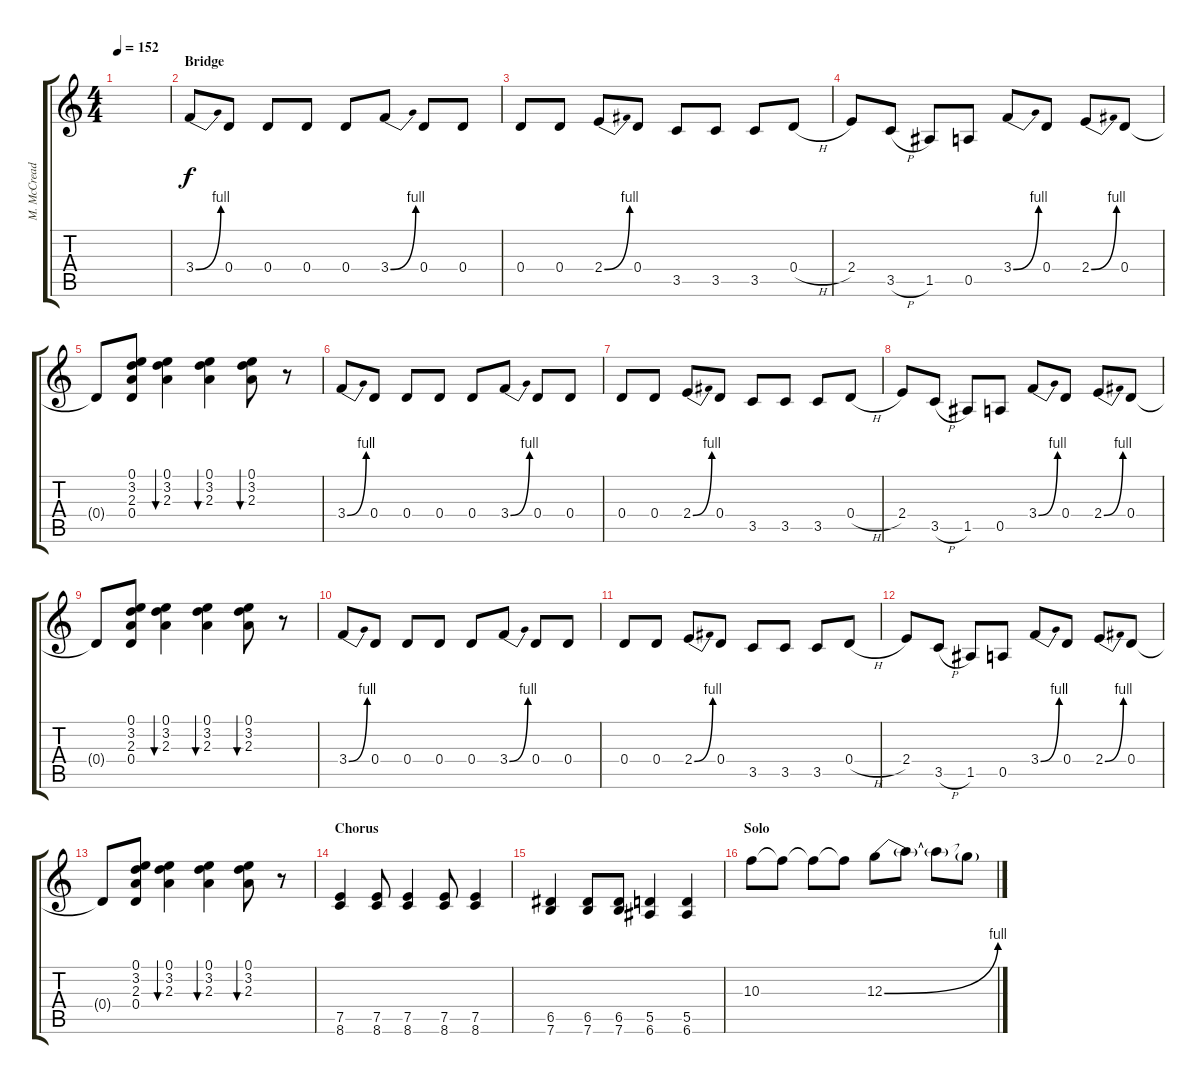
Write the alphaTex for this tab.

\track ("M. McCready" "M. McCread") {instrument distortionguitar}
\staff {score tabs}
\tuning (E4 B3 G3 D3 A2 E2) {hide}
\ts (4 4)
\tempo 152
\clef g2
\ks c
|
\section ("" "Bridge")
3.4{be (bend 0 0 60 4)}.8 0.4.8 0.4.8 0.4.8 0.4.8 3.4{be (bend 0 0 60 4)}.8 0.4.8 0.4.8 |
0.4.8 0.4.8 2.4{be (bend 0 0 60 4)}.8 0.4.8 3.5.8 3.5.8 3.5.8 0.4{h}.8 |
2.4.8 3.5{h}.8 1.5.8 0.5.8 3.4{be (bend 0 0 60 4)}.8 0.4.8 2.4{be (bend 0 0 60 4)}.8 0.4.8 |
0.4{t}.8 (0.1 3.2 2.3 0.4).8 (0.1 3.2 2.3).4{bu 120} (0.1 3.2 2.3).4{bu 120} (0.1 3.2 2.3).8{bu 120} r.8 |
3.4{be (bend 0 0 60 4)}.8 0.4.8 0.4.8 0.4.8 0.4.8 3.4{be (bend 0 0 60 4)}.8 0.4.8 0.4.8 |
0.4.8 0.4.8 2.4{be (bend 0 0 60 4)}.8 0.4.8 3.5.8 3.5.8 3.5.8 0.4{h}.8 |
2.4.8 3.5{h}.8 1.5.8 0.5.8 3.4{be (bend 0 0 60 4)}.8 0.4.8 2.4{be (bend 0 0 60 4)}.8 0.4.8 |
0.4{t}.8 (0.1 3.2 2.3 0.4).8 (0.1 3.2 2.3).4{bu 120} (0.1 3.2 2.3).4{bu 120} (0.1 3.2 2.3).8{bu 120} r.8 |
3.4{be (bend 0 0 60 4)}.8 0.4.8 0.4.8 0.4.8 0.4.8 3.4{be (bend 0 0 60 4)}.8 0.4.8 0.4.8 |
0.4.8 0.4.8 2.4{be (bend 0 0 60 4)}.8 0.4.8 3.5.8 3.5.8 3.5.8 0.4{h}.8 |
2.4.8 3.5{h}.8 1.5.8 0.5.8 3.4{be (bend 0 0 60 4)}.8 0.4.8 2.4{be (bend 0 0 60 4)}.8 0.4.8 |
0.4{t}.8 (0.1 3.2 2.3 0.4).8 (0.1 3.2 2.3).4{bu 120} (0.1 3.2 2.3).4{bu 120} (0.1 3.2 2.3).8{bu 120} r.8 |
\section ("" "Chorus")
(7.5 8.6).4 (7.5 8.6).8 (7.5 8.6).4 (7.5 8.6).8 (7.5 8.6).4 |
(6.5 7.6).4 (6.5 7.6).8 (6.5 7.6).8 (5.5 6.6).4 (5.5 6.6).4 |
\section ("" "Solo")
10.3.8 10.3{t}.8 10.3{t}.8 10.3{t}.8 12.3{be (bend 0 0 60 4)}.8 12.3{t}.8 12.3{t}.8 12.3{t}.8
